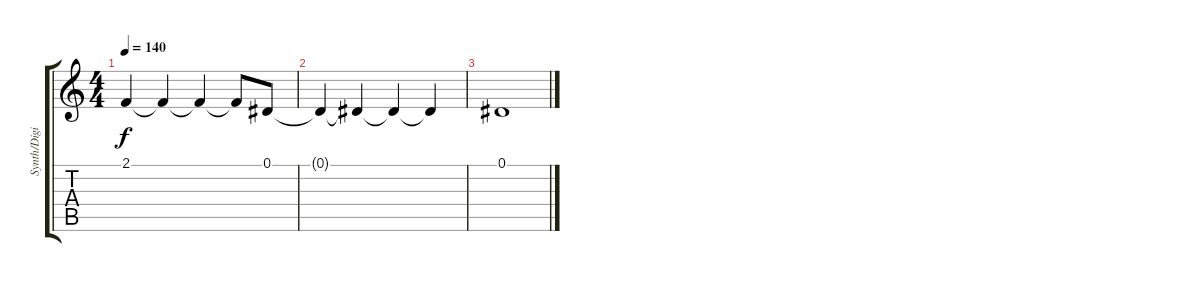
\track ("Synth/Digitech Whammy solo" "Synth/Digi") {instrument lead1square}
\staff {score tabs}
\tuning (Eb4 Bb3 Gb3 Db3 Ab2 Eb2) {hide}
\ts (4 4)
\tempo 140
\clef g2
\ks c
2.1.4{dy f} 2.1{t}.4 2.1{t}.4 2.1{t}.8 0.1.8 |
0.1{t}.4 0.1{t}.4 0.1{t}.4 0.1{t}.4 |
0.1.1
